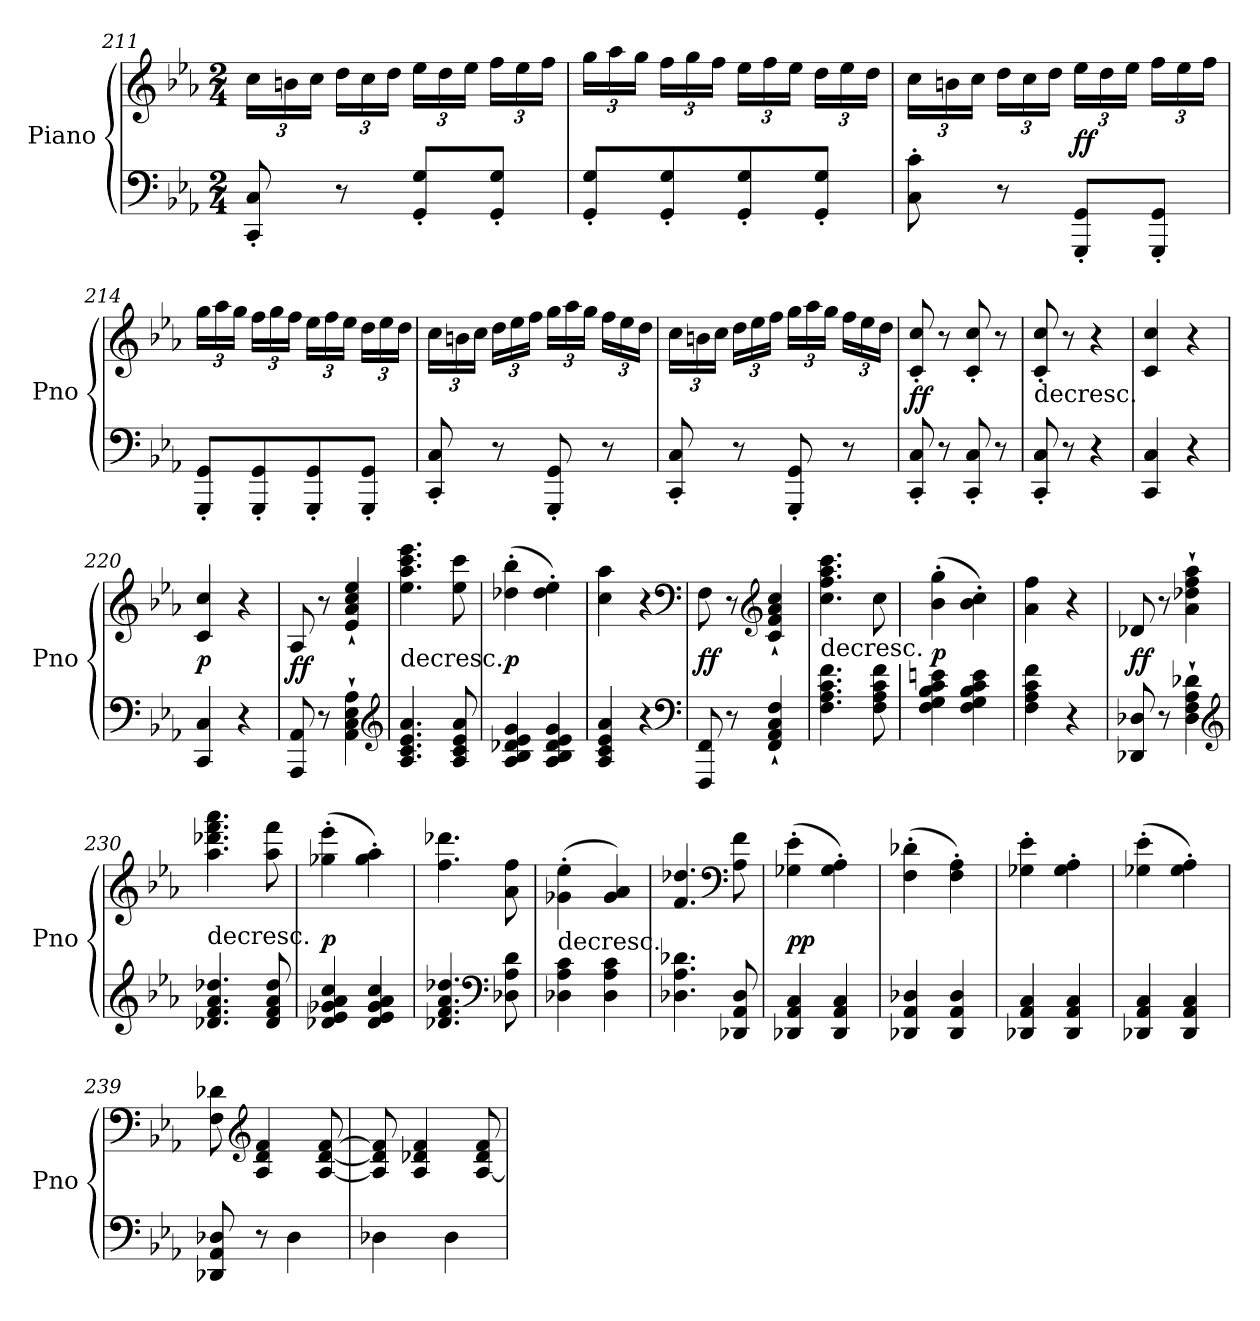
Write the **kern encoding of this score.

**kern	**kern	**dynam
*part1	*part1	*part1
*staff2	*staff1	*staff1/2
*I"Piano	*	*
*I'Pno	*	*
*clefF4	*clefG2	*
*k[b-e-a-]	*k[b-e-a-]	*
*c:	*c:	*
*M2/4	*M2/4	*
=211	=211	=211
8CC'/ 8C'/	24cc\LL	.
.	24bn\	.
.	24cc\JJ	.
8r	24dd\LL	.
.	24cc\	.
.	24dd\JJ	.
8GG'/ 8G'/L	24ee-\LL	.
.	24dd\	.
.	24ee-\JJ	.
8GG'/ 8G'/J	24ff\LL	.
.	24ee-\	.
.	24ff\JJ	.
=212	=212	=212
8GG'/ 8G'/L	24gg\LL	.
.	24aa-\	.
.	24gg\JJ	.
8GG'/ 8G'/	24ff\LL	.
.	24gg\	.
.	24ff\JJ	.
8GG'/ 8G'/	24ee-\LL	.
.	24ff\	.
.	24ee-\JJ	.
8GG'/ 8G'/J	24dd\LL	.
.	24ee-\	.
.	24dd\JJ	.
=213	=213	=213
8C'\ 8c'\	24cc\LL	.
.	24bn\	.
.	24cc\JJ	.
8r	24dd\LL	.
.	24cc\	.
.	24dd\JJ	.
8GGG'/ 8GG'/L	24ee-\LL	ff
.	24dd\	.
.	24ee-\JJ	.
8GGG'/ 8GG'/J	24ff\LL	.
.	24ee-\	.
.	24ff\JJ	.
=214	=214	=214
8GGG'/ 8GG'/L	24gg\LL	.
.	24aa-\	.
.	24gg\JJ	.
8GGG'/ 8GG'/	24ff\LL	.
.	24gg\	.
.	24ff\JJ	.
8GGG'/ 8GG'/	24ee-\LL	.
.	24ff\	.
.	24ee-\JJ	.
8GGG'/ 8GG'/J	24dd\LL	.
.	24ee-\	.
.	24dd\JJ	.
=215	=215	=215
8CC'/ 8C'/	24cc\LL	.
.	24bn\	.
.	24cc\JJ	.
8r	24dd\LL	.
.	24ee-\	.
.	24ff\JJ	.
8GGG'/ 8GG'/	24gg\LL	.
.	24aa-\	.
.	24gg\JJ	.
8r	24ff\LL	.
.	24ee-\	.
.	24dd\JJ	.
=216	=216	=216
8CC'/ 8C'/	24cc\LL	.
.	24bn\	.
.	24cc\JJ	.
8r	24dd\LL	.
.	24ee-\	.
.	24ff\JJ	.
8GGG'/ 8GG'/	24gg\LL	.
.	24aa-\	.
.	24gg\JJ	.
8r	24ff\LL	.
.	24ee-\	.
.	24dd\JJ	.
=217	=217	=217
8CC'/ 8C'/	8c'/ 8cc'/	ff
8r	8r	.
8CC'/ 8C'/	8c'/ 8cc'/	.
8r	8r	.
=218	=218	=218
!	!LO:TX:c:t=decresc.	!
8CC'/ 8C'/	8c'/ 8cc'/	.
8r	8r	.
4r	4r	.
=219	=219	=219
4CC/ 4C/	4c/ 4cc/	.
4r	4r	.
=220	=220	=220
4CC/ 4C/	4c/ 4cc/	p
4r	4r	.
=221	=221	=221
8AAA-/ 8AA-/	8A-/	ff
8r	8r	.
4AA-`\ 4C`\ 4E-`\ 4A-`\	4e-`/ 4a-`/ 4cc`/ 4ee-`/	.
*clefG2	*	*
=222	=222	=222
!	!LO:TX:c:t=decresc.	!
4.A-/ 4.c/ 4.e-/ 4.a-/	4.ee-\ 4.aa-\ 4.ccc\ 4.eee-\	.
8A-/ 8c/ 8e-/ 8a-/	8ee-\ 8ccc\	.
=223	=223	=223
4A-/ 4B-/ 4d-X/ 4e-/ 4g/	(4dd-X'\ 4bb-'\	p
4A-/ 4B-/ 4d-/ 4e-/ 4g/	4dd-'\ 4ee-'\)	.
=224	=224	=224
4A-/ 4c/ 4e-/ 4a-/	4cc\ 4aa-\	.
4r	4r	.
*clefF4	*clefF4	*
=225	=225	=225
8FFF/ 8FF/	8F\	ff
8r	8r	.
*	*clefG2	*
4FF`/ 4AA-`/ 4C`/ 4F`/	4c`/ 4f`/ 4a-`/ 4cc`/	.
=226	=226	=226
!	!LO:TX:c:t=decresc.	!
4.F\ 4.A-\ 4.c\ 4.f\	4.cc\ 4.ff\ 4.aa-\ 4.ccc\	.
8F\ 8A-\ 8c\ 8f\	8cc\	.
=227	=227	=227
4F\ 4G\ 4B-\ 4c\ 4en\	(4b-'\ 4gg'\	p
4F\ 4G\ 4B-\ 4c\ 4e\	4b-'\ 4cc'\)	.
=228	=228	=228
4F\ 4A-\ 4c\ 4f\	4a-\ 4ff\	.
4r	4r	.
=229	=229	=229
8DD-X/ 8D-X/	8d-X/	ff
8r	8r	.
4D-`\ 4F`\ 4A-`\ 4d-X`\	4a-`\ 4dd-X`\ 4ff`\ 4aa-`\	.
*clefG2	*	*
=230	=230	=230
!	!LO:TX:c:t=decresc.	!
4.d-X/ 4.f/ 4.a-/ 4.dd-X/	4.aa-\ 4.ddd-X\ 4.fff\ 4.aaa-\	.
8d-/ 8f/ 8a-/ 8dd-/	8aa-\ 8fff\	.
=231	=231	=231
4d-X/ 4e-/ 4g-X/ 4a-/ 4cc/	(4gg-X'\ 4eee-'\	p
4d-/ 4e-/ 4g-/ 4a-/ 4cc/	4gg-'\ 4aa-'\)	.
=232	=232	=232
4.d-X/ 4.f/ 4.a-/ 4.dd-X/	4.ff\ 4.ddd-X\	.
*clefF4	*	*
8D-X\ 8A-\ 8d-\	8a-\ 8ff\	.
=233	=233	=233
!	!LO:TX:c:t=decresc.	!
4D-X\ 4A-\ 4c\	(4g-X'\ 4ee-'\	.
4D-\ 4A-\ 4c\	4g-/ 4a-/)	.
=234	=234	=234
4.D-X\ 4.A-\ 4.d-X\	4.f/ 4.dd-X/	.
*	*clefF4	*
8DD-X/ 8AA-/ 8D-/	8A-\ 8f\	.
=235	=235	=235
4DD-X/ 4AA-/ 4C/	(4G-X'\ 4e-'\	pp
4DD-/ 4AA-/ 4C/	4G-'\ 4A-'\)	.
=236	=236	=236
4DD-X/ 4AA-/ 4D-X/	(4F'\ 4d-X'\	.
4DD-/ 4AA-/ 4D-/	4F'\ 4A-'\)	.
=237	=237	=237
4DD-X/ 4AA-/ 4C/	4G-X'\ 4e-'\	.
4DD-/ 4AA-/ 4C/	4G-'\ 4A-'\	.
=238	=238	=238
4DD-X/ 4AA-/ 4C/	(4G-X'\ 4e-'\	.
4DD-/ 4AA-/ 4C/	4G-'\ 4A-'\)	.
=239	=239	=239
8DD-X/ 8AA-/ 8D-X/	8F\ 8d-X\	.
*	*clefG2	*
8r	4A-/ 4d-/ 4f/	.
4D-\	.	.
.	[8A-/ [8d-/ [8f/	.
=240	=240	=240
4D-X\	8A-]/ 8d-]/ 8f]/	.
.	4A-/ 4d-X/ 4f/	.
4D-\	.	.
.	[8A-/ 8d-/ 8f/	.
=	=	=
*-	*-	*-
